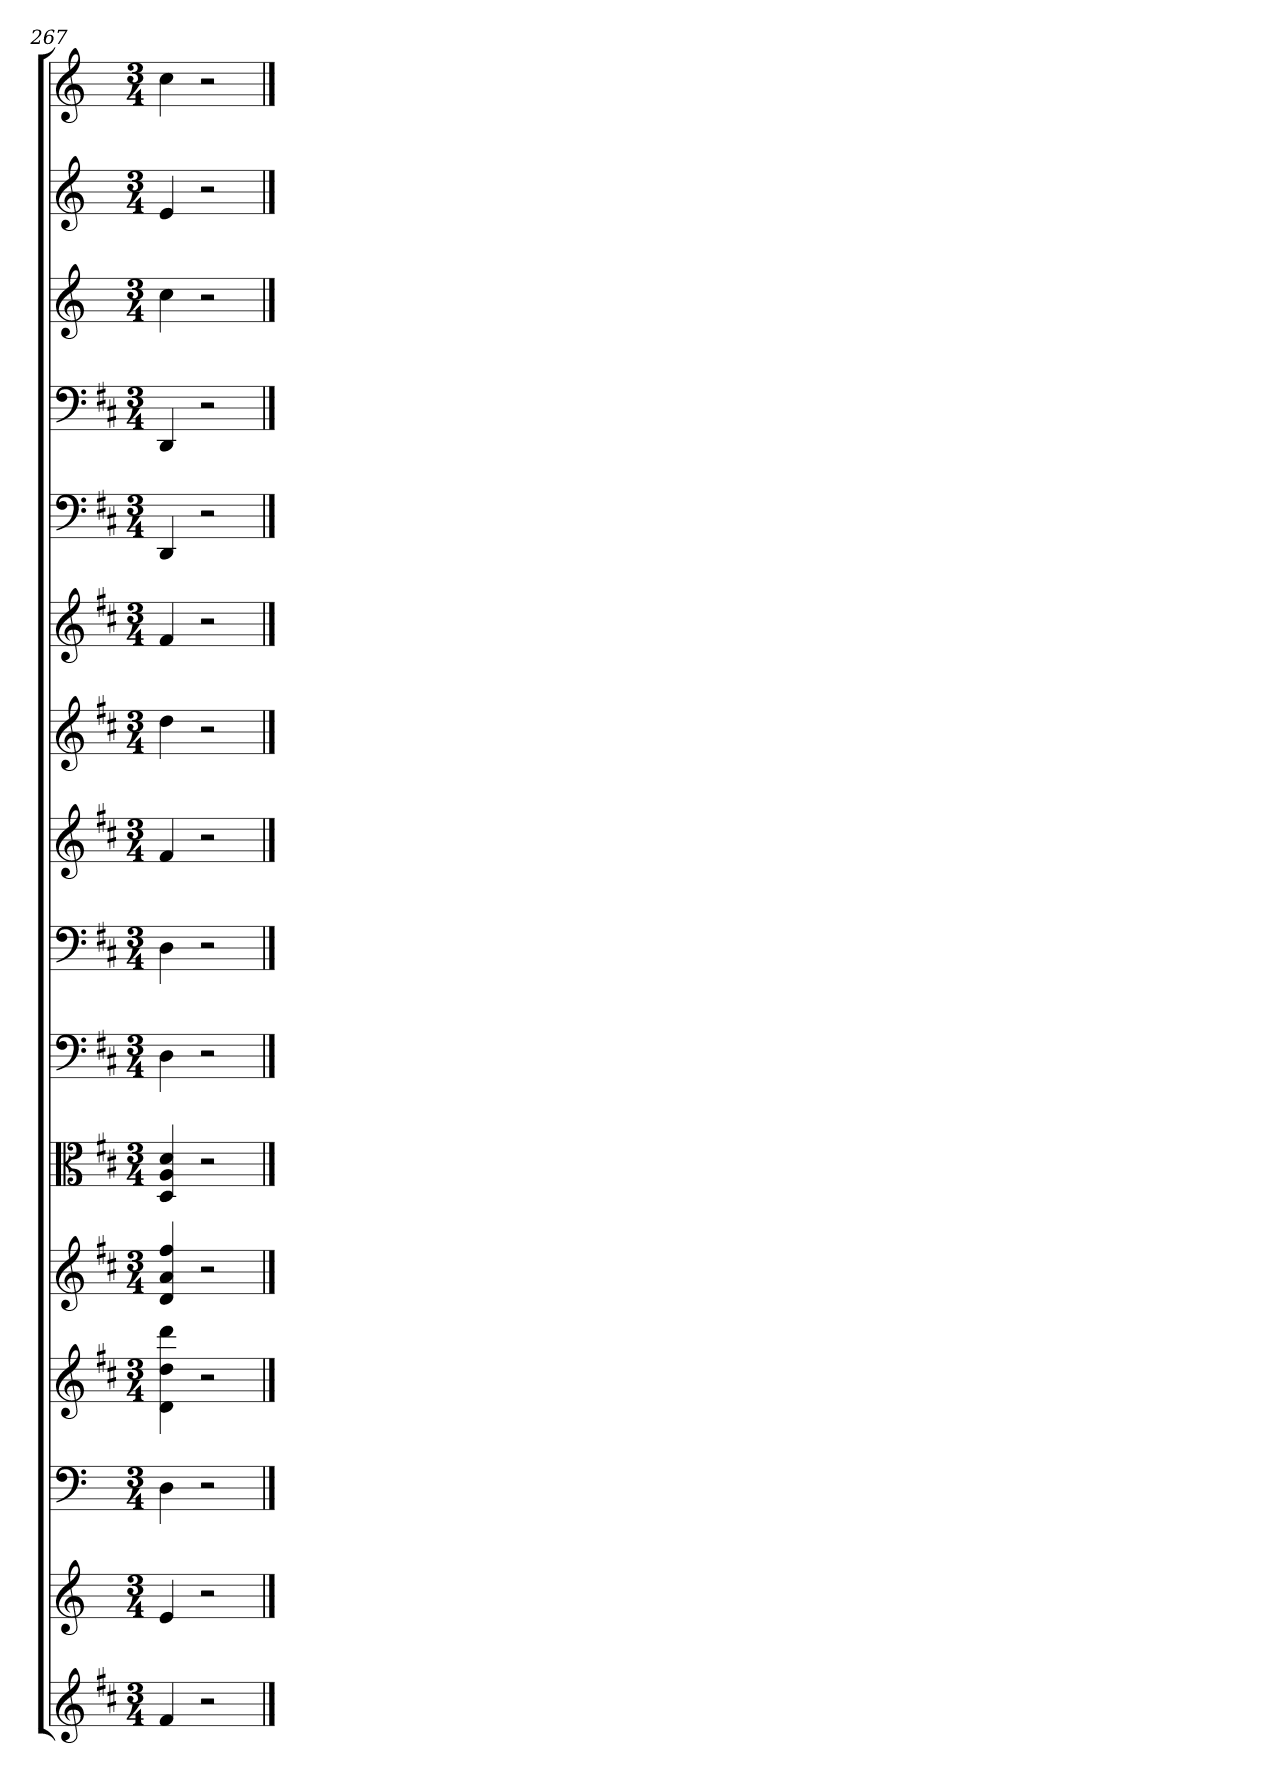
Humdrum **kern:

**kern	**kern	**kern	**kern	**kern	**kern	**kern	**kern	**kern	**kern	**kern	**kern	**kern	**kern	**kern	**kern
*part16	*part15	*part14	*part13	*part12	*part11	*part10	*part9	*part8	*part7	*part6	*part5	*part4	*part3	*part2	*part1
*staff16	*staff15	*staff14	*staff13	*staff12	*staff11	*staff10	*staff9	*staff8	*staff7	*staff6	*staff5	*staff4	*staff3	*staff2	*staff1
*	*	*clefF4	*	*	*clefC3	*clefF4	*clefF4	*	*	*	*clefF4	*clefF4	*	*	*
*k[f#c#]	*k[]	*k[]	*k[f#c#]	*k[f#c#]	*k[f#c#]	*k[f#c#]	*k[f#c#]	*k[f#c#]	*k[f#c#]	*k[f#c#]	*k[f#c#]	*k[f#c#]	*k[]	*k[]	*k[]
*M3/4	*M3/4	*M3/4	*M3/4	*M3/4	*M3/4	*M3/4	*M3/4	*M3/4	*M3/4	*M3/4	*M3/4	*M3/4	*M3/4	*M3/4	*M3/4
=267	=267	=267	=267	=267	=267	=267	=267	=267	=267	=267	=267	=267	=267	=267	=267
4f#	4e	4D	4d 4dd 4ddd	4d 4a 4ff#	4D 4A 4d	4D	4D	4f#	4dd	4f#	4DD	4DD	4cc	4e	4cc
2r	2r	2r	2r	2r	2r	2r	2r	2r	2r	2r	2r	2r	2r	2r	2r
==	==	==	==	==	==	==	==	==	==	==	==	==	==	==	==
*-	*-	*-	*-	*-	*-	*-	*-	*-	*-	*-	*-	*-	*-	*-	*-
